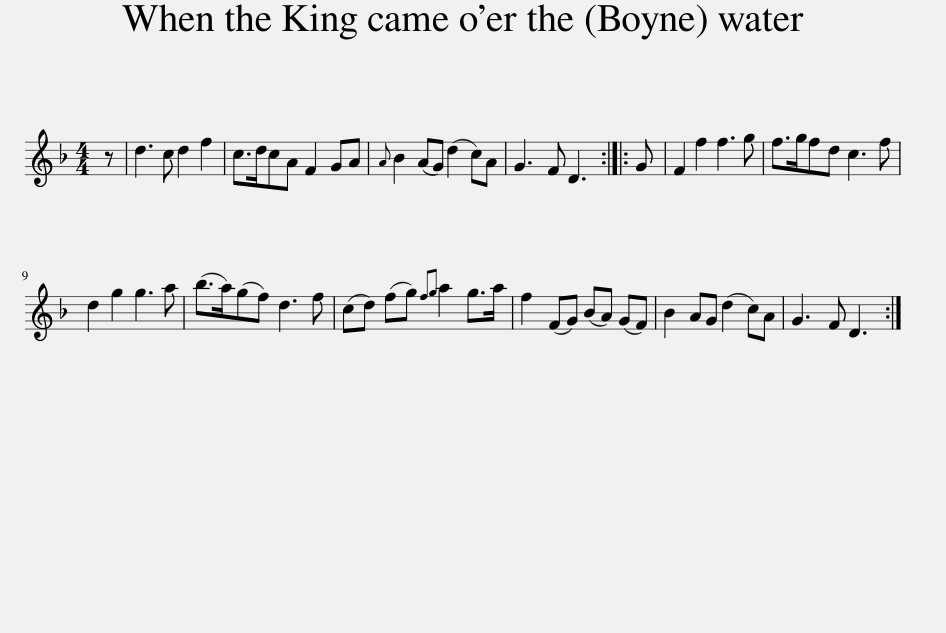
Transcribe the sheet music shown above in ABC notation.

X:1
L:1/8
M:4/4
I:linebreak $
K:Dmin
V:1 treble
V:1
 z | d3 c d2 f2 | c>dcA F2 GA |{A} B2 (AG) (d2 c)A | G3 F D3 :: %5
 G | F2 f2 f3 g | f>gfd c3 f |$ d2 g2 g3 a | (b>a)(gf) d3 f | %10
 (cd) (fg){fg} a2 g>a | f2 (FG) (BA) (GF) | B2 AG (d2 c)A | G3 F D3 :| %14
